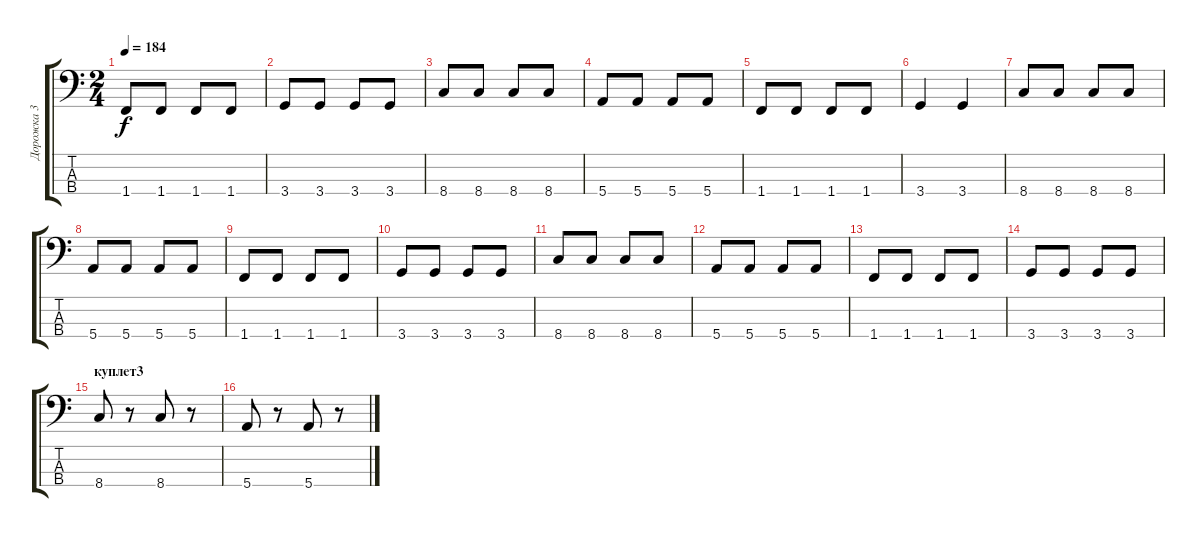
\track ("Дорожка 3" "Дорожка 3") {instrument electricbasspick}
\staff {score tabs}
\tuning (G2 D2 A1 E1) {hide}
\ts (2 4)
\tempo 184
\clef f4
\ks c
1.4.8{dy f} 1.4.8 1.4.8 1.4.8 |
3.4.8 3.4.8 3.4.8 3.4.8 |
8.4.8 8.4.8 8.4.8 8.4.8 |
5.4.8 5.4.8 5.4.8 5.4.8 |
1.4.8 1.4.8 1.4.8 1.4.8 |
3.4.4 3.4.4 |
8.4.8 8.4.8 8.4.8 8.4.8 |
5.4.8 5.4.8 5.4.8 5.4.8 |
1.4.8 1.4.8 1.4.8 1.4.8 |
3.4.8 3.4.8 3.4.8 3.4.8 |
8.4.8 8.4.8 8.4.8 8.4.8 |
5.4.8 5.4.8 5.4.8 5.4.8 |
1.4.8 1.4.8 1.4.8 1.4.8 |
3.4.8 3.4.8 3.4.8 3.4.8 |
\section ("" "куплет3")
8.4.8 r.8 8.4.8 r.8 |
5.4.8 r.8 5.4.8 r.8
